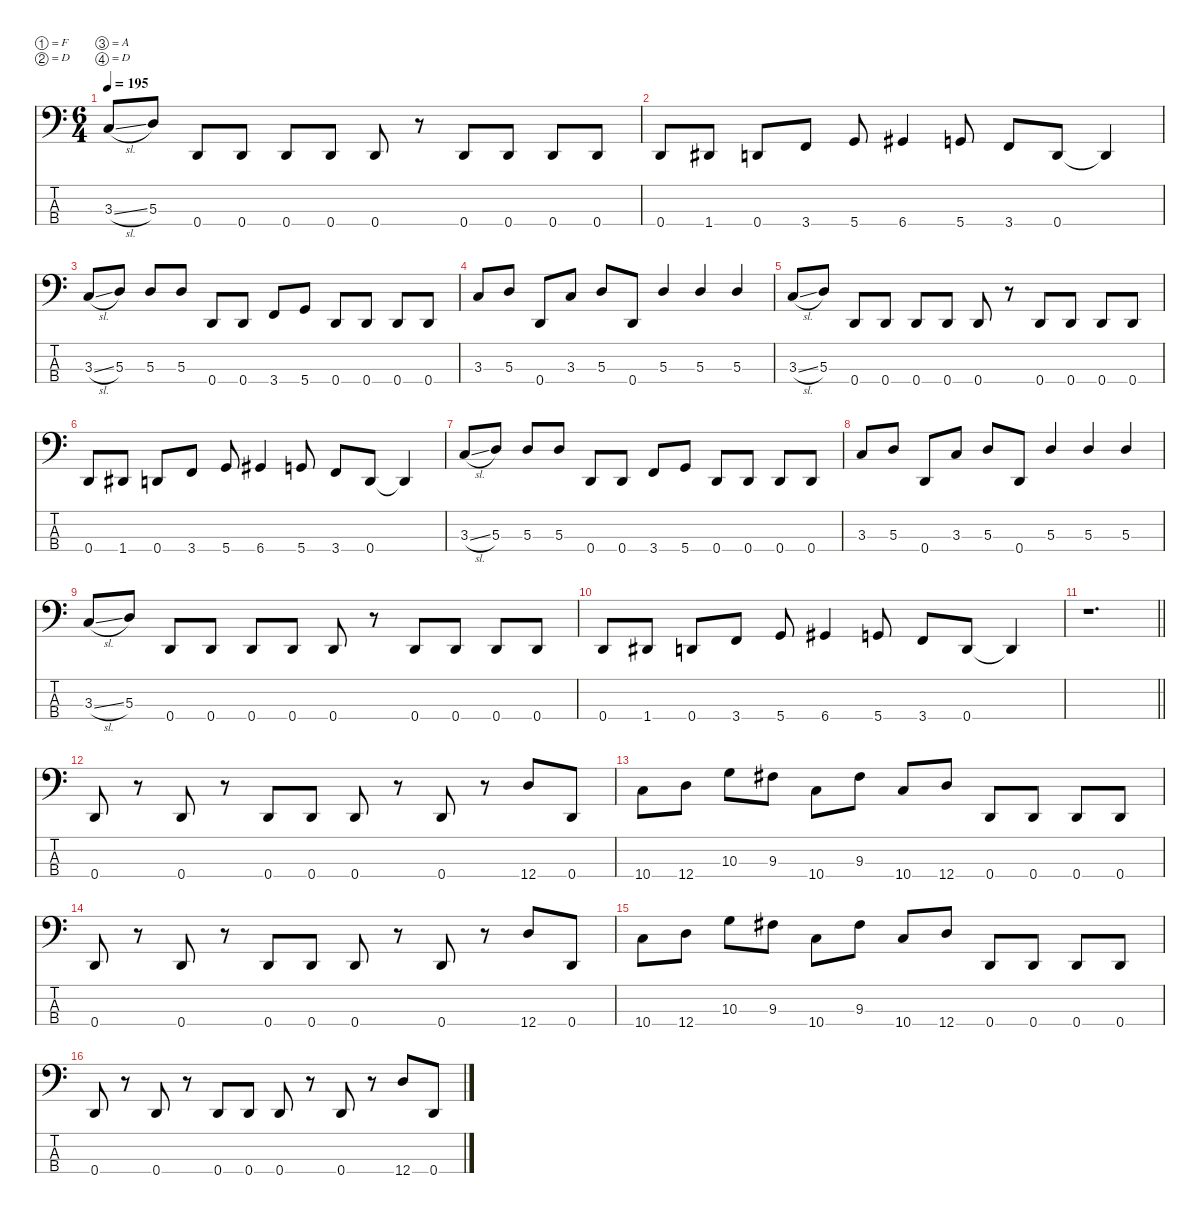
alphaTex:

\defaultSystemsLayout 4
\hideDynamics
\bracketExtendMode nobrackets
\singleTrackTrackNamePolicy hidden
\multiTrackTrackNamePolicy hidden
\firstSystemTrackNameMode fullname
\firstSystemTrackNameOrientation horizontal
\otherSystemsTrackNameOrientation horizontal
\track ("Bass" "el.bs.") {defaultSystemsLayout 4 instrument electricbassfinger}
\staff {score tabs}
\tuning (F2 D2 A1 D1)
\ts (6 4)
\tempo 195
\clef f4
\ks c
3.3{sl}.8{dy f beam Up} 5.3.8{beam Up} 0.4.8{beam Up} 0.4.8{beam Up} 0.4.8{beam Up} 0.4.8{beam Up} 0.4.8{beam Up} r.8{beam Up} 0.4.8{beam Up} 0.4.8{beam Up} 0.4.8{dy mp beam Up} 0.4.8{dy f beam Up} |
0.4.8{beam Up} 1.4{acc #}.8{beam Up} 0.4.8{beam Up} 3.4.8{beam Up} 5.4.8{beam Up} 6.4{acc #}.4{beam Up} 5.4.8{beam Up} 3.4.8{beam Up} 0.4.8{beam Up} 0.4{t}.4{beam Up} |
3.3{sl}.8{beam Up} 5.3.8{beam Up} 5.3.8{beam Up} 5.3.8{beam Up} 0.4.8{beam Up} 0.4.8{beam Up} 3.4.8{beam Up} 5.4.8{beam Up} 0.4.8{beam Up} 0.4.8{beam Up} 0.4.8{beam Up} 0.4.8{beam Up} |
3.3.8{beam Up} 5.3.8{beam Up} 0.4.8{beam Up} 3.3.8{beam Up} 5.3.8{beam Up} 0.4.8{beam Up} 5.3.4{beam Up} 5.3.4{beam Up} 5.3.4{beam Up} |
3.3{sl}.8{beam Up} 5.3.8{beam Up} 0.4.8{beam Up} 0.4.8{beam Up} 0.4.8{beam Up} 0.4.8{beam Up} 0.4.8{beam Up} r.8{beam Up} 0.4.8{beam Up} 0.4.8{beam Up} 0.4.8{dy mp beam Up} 0.4.8{dy f beam Up} |
0.4.8{beam Up} 1.4{acc #}.8{beam Up} 0.4.8{beam Up} 3.4.8{beam Up} 5.4.8{beam Up} 6.4{acc #}.4{beam Up} 5.4.8{beam Up} 3.4.8{beam Up} 0.4.8{beam Up} 0.4{t}.4{beam Up} |
3.3{sl}.8{beam Up} 5.3.8{beam Up} 5.3.8{beam Up} 5.3.8{beam Up} 0.4.8{beam Up} 0.4.8{beam Up} 3.4.8{beam Up} 5.4.8{beam Up} 0.4.8{beam Up} 0.4.8{beam Up} 0.4.8{beam Up} 0.4.8{beam Up} |
3.3.8{beam Up} 5.3.8{beam Up} 0.4.8{beam Up} 3.3.8{beam Up} 5.3.8{beam Up} 0.4.8{beam Up} 5.3.4{beam Up} 5.3.4{beam Up} 5.3.4{beam Up} |
3.3{sl}.8{beam Up} 5.3.8{beam Up} 0.4.8{beam Up} 0.4.8{beam Up} 0.4.8{beam Up} 0.4.8{beam Up} 0.4.8{beam Up} r.8{beam Up} 0.4.8{beam Up} 0.4.8{beam Up} 0.4.8{dy mp beam Up} 0.4.8{dy f beam Up} |
0.4.8{beam Up} 1.4{acc #}.8{beam Up} 0.4.8{beam Up} 3.4.8{beam Up} 5.4.8{beam Up} 6.4{acc #}.4{beam Up} 5.4.8{beam Up} 3.4.8{beam Up} 0.4.8{beam Up} 0.4{t}.4{beam Up} |
\barLineRight lightlight
r.1{d beam Down} |
0.4.8{beam Up} r.8{beam Up} 0.4.8{beam Up} r.8{beam Up} 0.4.8{beam Up} 0.4.8{beam Up} 0.4.8{beam Up} r.8{beam Up} 0.4.8{beam Up} r.8{beam Up} 12.4.8{beam Up} 0.4.8{beam Up} |
10.4.8{beam Down} 12.4.8{beam Down} 10.3.8{beam Down} 9.3{acc #}.8{beam Down} 10.4.8{beam Down} 9.3{acc #}.8{beam Down} 10.4.8{beam Up} 12.4.8{beam Up} 0.4.8{beam Up} 0.4.8{beam Up} 0.4.8{beam Up} 0.4.8{beam Up} |
0.4.8{beam Up} r.8{beam Up} 0.4.8{beam Up} r.8{beam Up} 0.4.8{beam Up} 0.4.8{beam Up} 0.4.8{beam Up} r.8{beam Up} 0.4.8{beam Up} r.8{beam Up} 12.4.8{beam Up} 0.4.8{beam Up} |
10.4.8{beam Down} 12.4.8{beam Down} 10.3.8{beam Down} 9.3{acc #}.8{beam Down} 10.4.8{beam Down} 9.3{acc #}.8{beam Down} 10.4.8{beam Up} 12.4.8{beam Up} 0.4.8{beam Up} 0.4.8{beam Up} 0.4.8{beam Up} 0.4.8{beam Up} |
0.4.8{beam Up} r.8{beam Up} 0.4.8{beam Up} r.8{beam Up} 0.4.8{beam Up} 0.4.8{beam Up} 0.4.8{beam Up} r.8{beam Up} 0.4.8{beam Up} r.8{beam Up} 12.4.8{beam Up} 0.4.8{beam Up}
